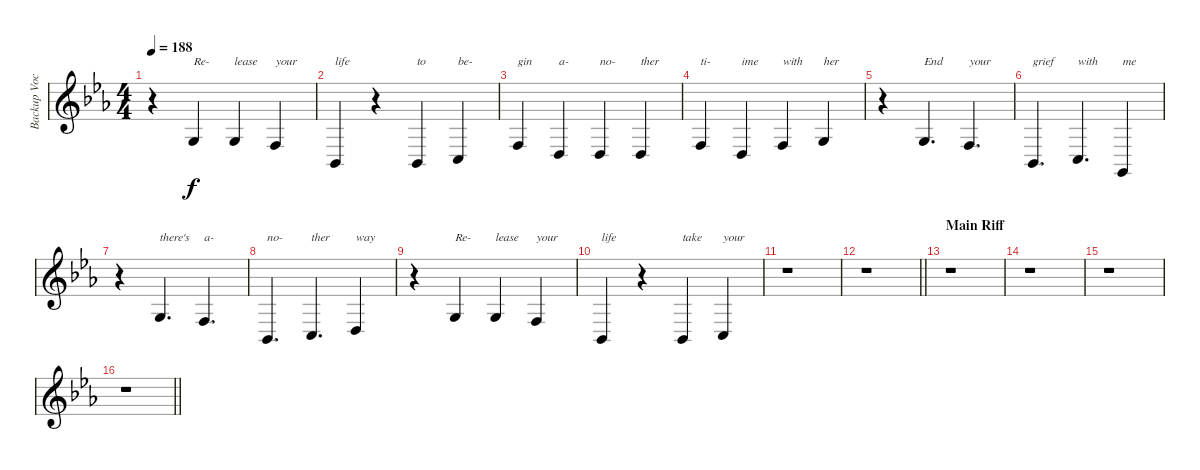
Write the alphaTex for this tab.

\track ("Backup Vocals" "Backup Voc") {instrument choiraahs}
\staff {score}
\tuning (D4 A3 F3 C3 G2 C2) {hide}
\ts (4 4)
\tempo 188
\clef g2
\ks eb
r.4{dy f} 2.3.4{txt "Re-"} 2.3.4{txt "lease"} 0.3.4{txt "your"} |
3.5.4{txt "life"} r.4 3.5.4{txt "to"} 0.4.4{txt "be-"} |
0.3.4{txt "gin"} 2.4.4{txt "a-"} 2.4.4{txt "no-"} 2.4.4{txt "ther"} |
0.3.4{txt "ti-"} 2.4.4{txt "ime"} 0.3.4{txt "with"} 2.3.4{txt "her"} |
r.4 2.3.4{d txt "End"} 0.3.4{d txt "your"} |
3.5.4{d txt "grief"} 0.4.4{d txt "with"} 0.5.4{txt "me"} |
r.4 2.3.4{d txt "there's"} 0.3.4{d txt "a-"} |
3.5.4{d txt "no-"} 0.4.4{d txt "ther"} 2.4.4{txt "way"} |
r.4 2.3.4{txt "Re-"} 2.3.4{txt "lease"} 0.3.4{txt "your"} |
3.5.4{txt "life"} r.4 3.5.4{txt "take"} 0.4.4{txt "your"} |
r.1 |
\barLineRight lightlight
r.1 |
\section ("" "Main Riff")
r.1 |
r.1 |
r.1 |
\barLineRight lightlight
r.1
